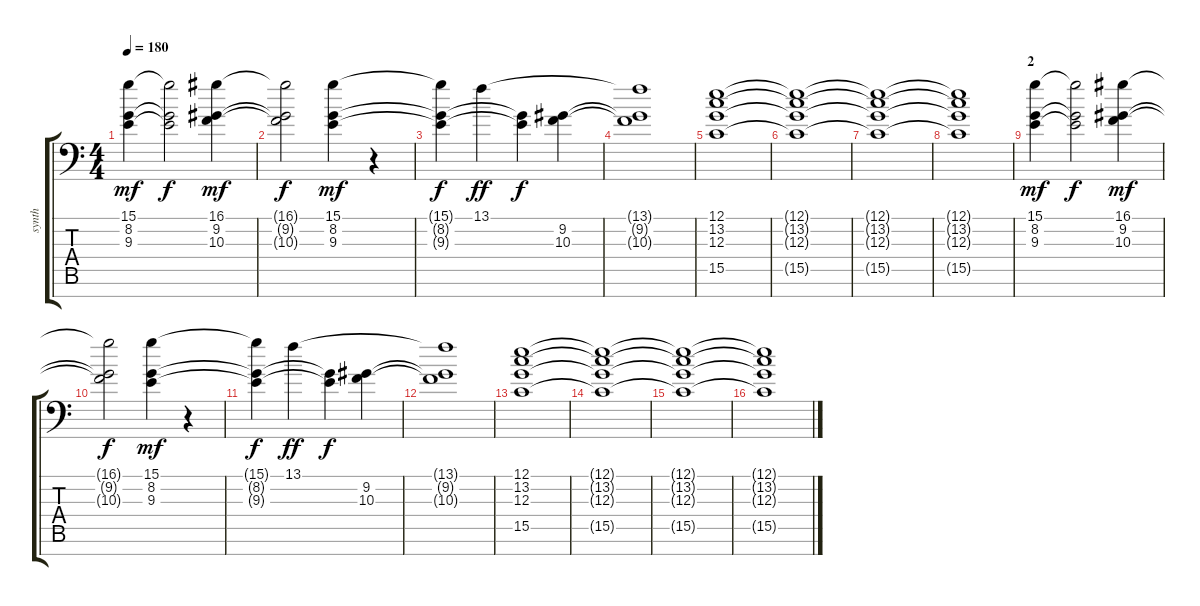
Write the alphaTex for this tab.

\track ("synth" "synth") {instrument synthstrings1}
\staff {score tabs}
\tuning (E4 B3 G3 D3 A2 E2 A1) {hide}
\ts (4 4)
\tempo 180
\clef f4
\ks c
(15.1 8.2 9.3).4{dy mf} (15.1{t} 8.2{t} 9.3{t}).2{dy f} (16.1 9.2 10.3).4{dy mf} |
(16.1{t} 9.2{t} 10.3{t}).2{dy f} (15.1 8.2 9.3).4{dy mf} r.4 |
(15.1{t} 8.2{t} 9.3{t}).4{dy f} 13.1.4{dy ff} (8.2{t} 9.3{t}).4{dy f} (9.2 10.3).4 |
(13.1{t} 9.2{t} 10.3{t}).1 |
(12.1 13.2 12.3 15.5).1 |
(12.1{t} 13.2{t} 12.3{t} 15.5{t}).1 |
(12.1{t} 13.2{t} 12.3{t} 15.5{t}).1 |
(12.1{t} 13.2{t} 12.3{t} 15.5{t}).1 |
\section ("" "2")
(15.1 8.2 9.3).4{dy mf} (15.1{t} 8.2{t} 9.3{t}).2{dy f} (16.1 9.2 10.3).4{dy mf} |
(16.1{t} 9.2{t} 10.3{t}).2{dy f} (15.1 8.2 9.3).4{dy mf} r.4 |
(15.1{t} 8.2{t} 9.3{t}).4{dy f} 13.1.4{dy ff} (8.2{t} 9.3{t}).4{dy f} (9.2 10.3).4 |
(13.1{t} 9.2{t} 10.3{t}).1 |
(12.1 13.2 12.3 15.5).1 |
(12.1{t} 13.2{t} 12.3{t} 15.5{t}).1 |
(12.1{t} 13.2{t} 12.3{t} 15.5{t}).1 |
(12.1{t} 13.2{t} 12.3{t} 15.5{t}).1
